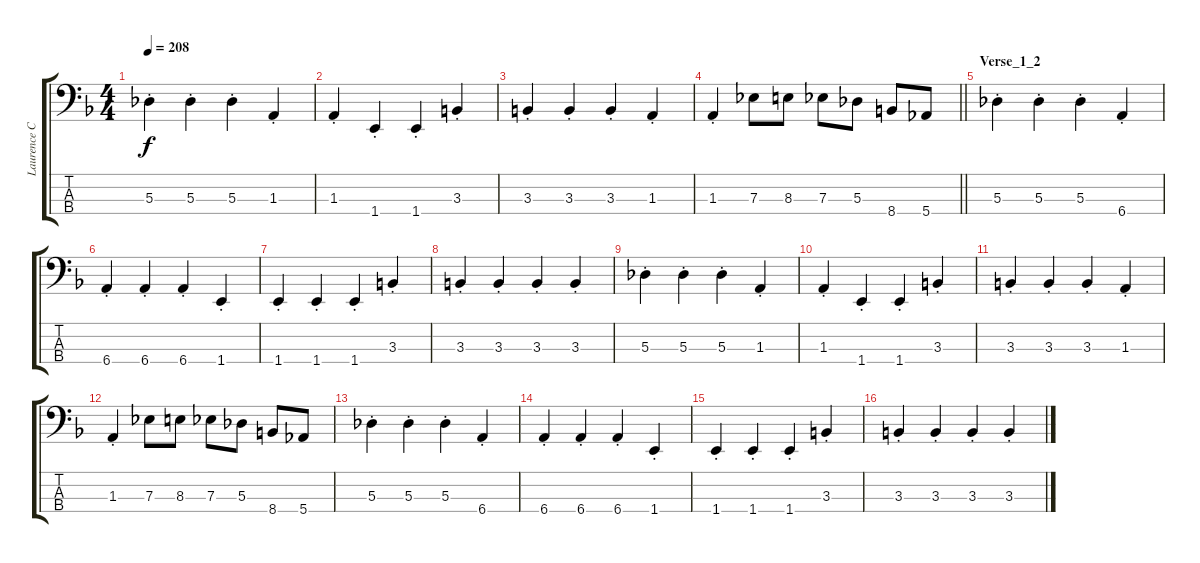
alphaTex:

\track ("Laurence Cottle" "Laurence C") {instrument electricbassfinger}
\staff {score tabs}
\tuning (Gb2 Db2 Ab1 Eb1) {hide}
\ts (4 4)
\tempo 208
\clef f4
\ks f
5.3{st}.4{dy f} 5.3{st}.4 5.3{st}.4 1.3{st}.4 |
1.3{st}.4 1.4{st}.4 1.4{st}.4 3.3{st}.4 |
3.3{st}.4 3.3{st}.4 3.3{st}.4 1.3{st}.4 |
\barLineRight lightlight
1.3{st}.4 7.3.8 8.3.8 7.3.8 5.3.8 8.4.8 5.4.8 |
\section ("" "Verse_1_2")
5.3{st}.4 5.3{st}.4 5.3{st}.4 6.4{st}.4 |
6.4{st}.4 6.4{st}.4 6.4{st}.4 1.4{st}.4 |
1.4{st}.4 1.4{st}.4 1.4{st}.4 3.3{st}.4 |
3.3{st}.4 3.3{st}.4 3.3{st}.4 3.3{st}.4 |
5.3{st}.4 5.3{st}.4 5.3{st}.4 1.3{st}.4 |
1.3{st}.4 1.4{st}.4 1.4{st}.4 3.3{st}.4 |
3.3{st}.4 3.3{st}.4 3.3{st}.4 1.3{st}.4 |
1.3{st}.4 7.3.8 8.3.8 7.3.8 5.3.8 8.4.8 5.4.8 |
5.3{st}.4 5.3{st}.4 5.3{st}.4 6.4{st}.4 |
6.4{st}.4 6.4{st}.4 6.4{st}.4 1.4{st}.4 |
1.4{st}.4 1.4{st}.4 1.4{st}.4 3.3{st}.4 |
3.3{st}.4 3.3{st}.4 3.3{st}.4 3.3{st}.4
